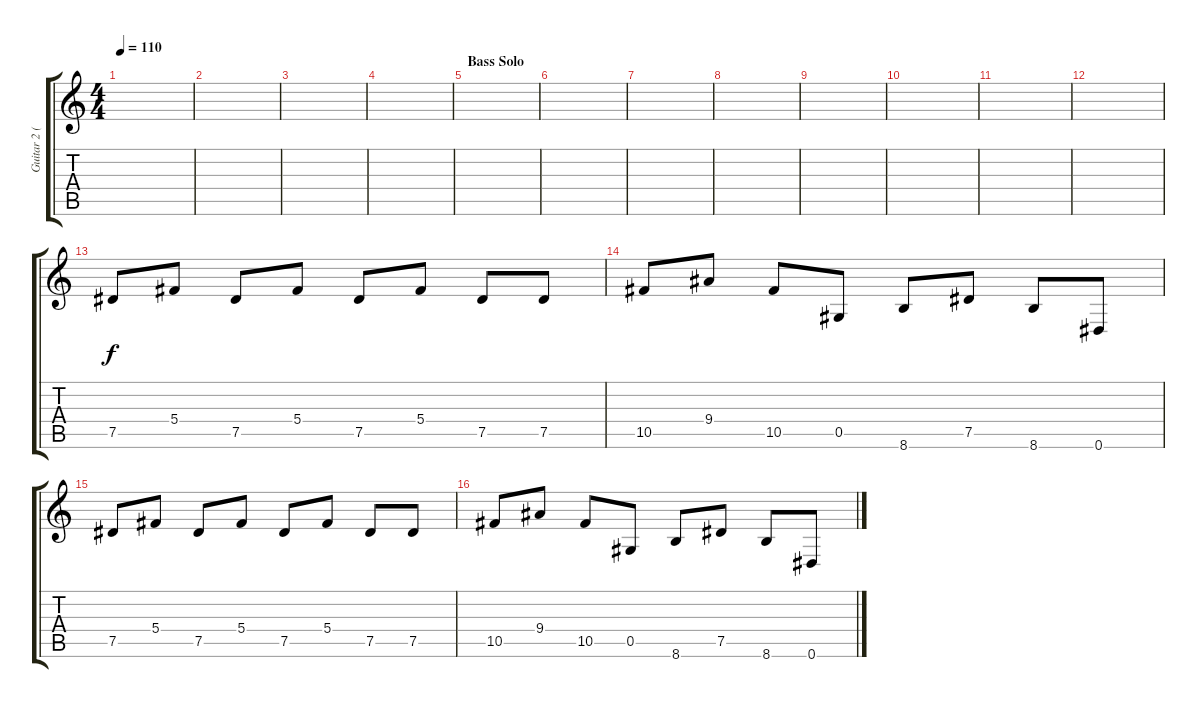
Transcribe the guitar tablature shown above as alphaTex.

\track ("Guitar 2 (clean)" "Guitar 2 (") {instrument electricguitarclean}
\staff {score tabs}
\tuning (Eb4 Bb3 Gb3 Db3 Ab2 Eb2) {hide}
\ts (4 4)
\tempo 110
\clef g2
\ks c
|
|
|
|
\section ("" "Bass Solo")
|
|
|
|
|
|
|
|
7.5.8 5.4.8 7.5.8 5.4.8 7.5.8 5.4.8 7.5.8 7.5.8 |
10.5.8 9.4.8 10.5.8 0.5.8 8.6.8 7.5.8 8.6.8 0.6.8 |
7.5.8 5.4.8 7.5.8 5.4.8 7.5.8 5.4.8 7.5.8 7.5.8 |
10.5.8 9.4.8 10.5.8 0.5.8 8.6.8 7.5.8 8.6.8 0.6.8
